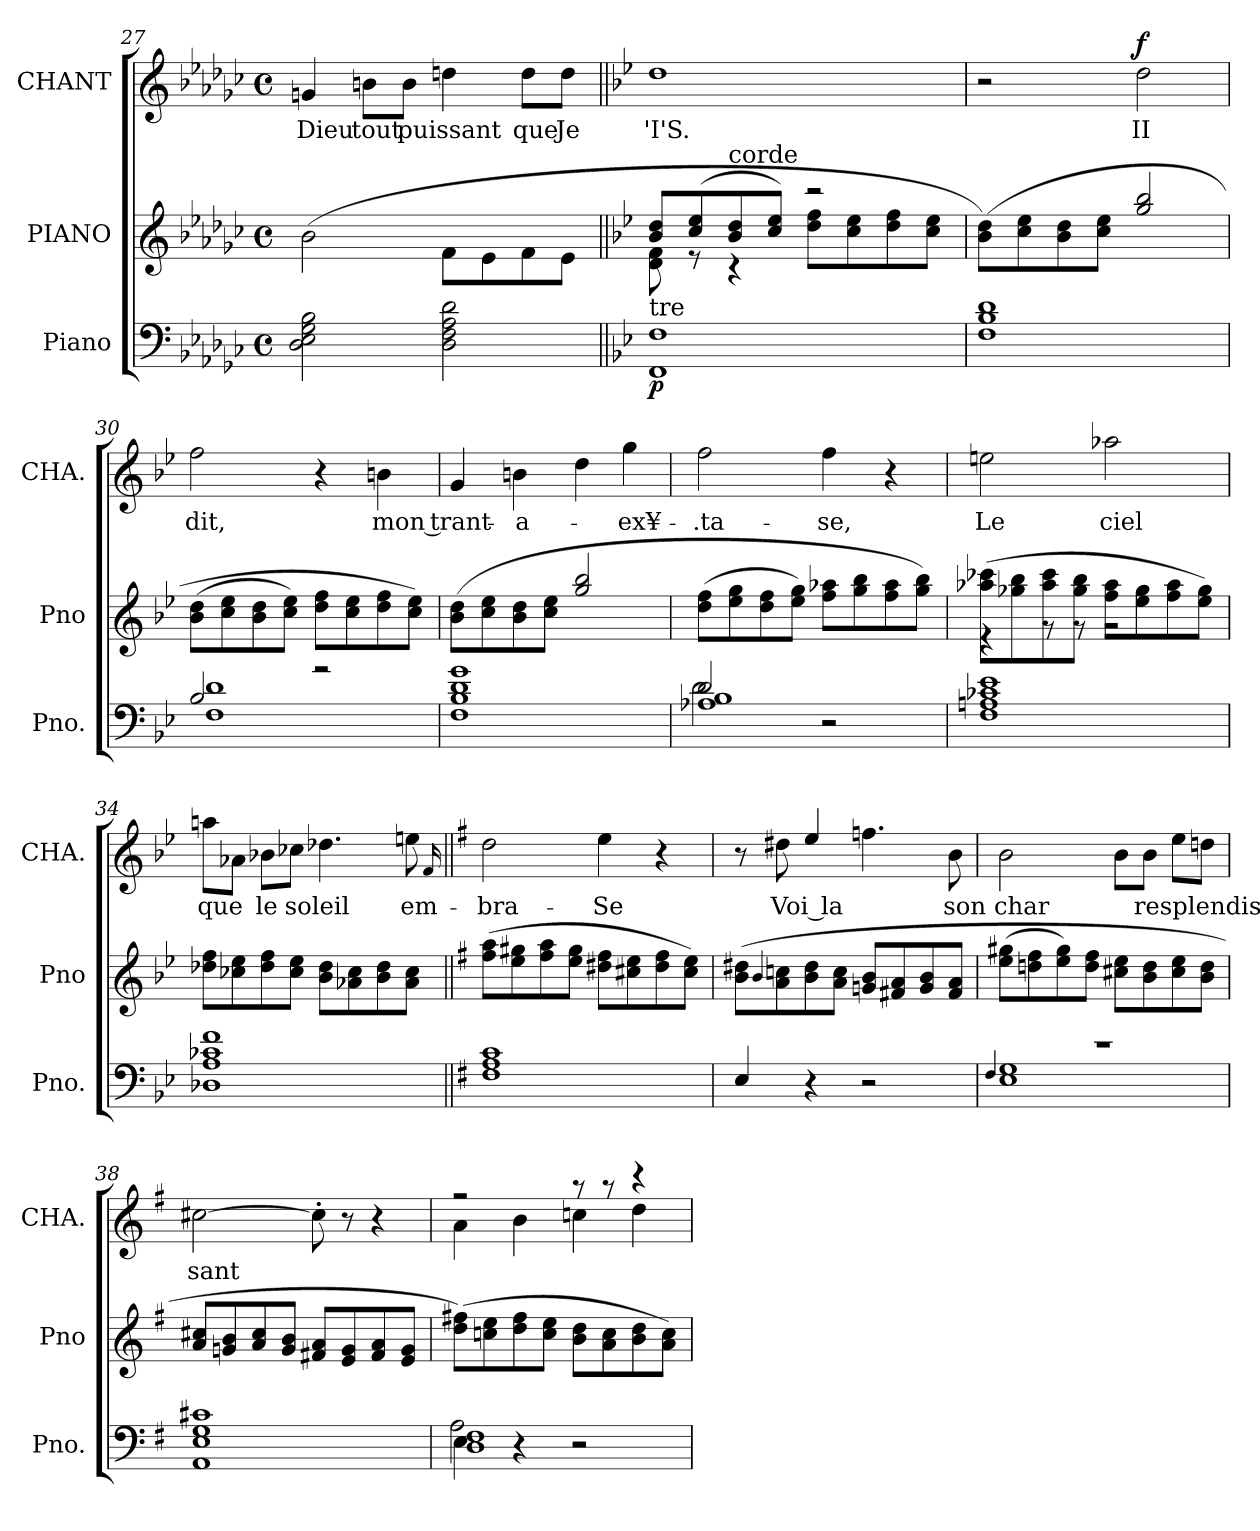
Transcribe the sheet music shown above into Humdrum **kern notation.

**kern	**dynam	**kern	**kern	**text	**dynam
*part3	*part3	*part2	*part1	*part1	*part1
*staff3	*staff3	*staff2	*staff1	*staff1	*staff1
*I"Piano	*	*I"PIANO	*I"CHANT	*	*
*I'Pno.	*	*I'Pno	*I'CHA.	*	*
*clefF4	*	*clefG2	*clefG2	*	*
*k[b-e-a-d-g-c-]	*	*k[b-e-a-d-g-c-]	*k[b-e-a-d-g-c-]	*	*
*M4/4	*	*M4/4	*M4/4	*	*
*met(c)	*	*met(c)	*met(c)	*	*
=27	=27	=27	=27	=27	=27
2D-\ 2E-\ 2G-\ 2B-\	.	(2b-\	4g/	Dieu	.
.	.	.	8b\L	tout	.
.	.	.	8b\J	puissant	.
2D-\ 2F\ 2A-\ 2d-\	.	8f\L	4dd\	.	.
.	.	8e-\	.	.	.
.	.	8f\	8dd\L	que	.
.	.	8e-\J	8dd\J	Je	.
!!LO:LB:g=z
=28||	=28||	=28||	=28||	=28||	=28||
*k[b-e-]	*	*k[b-e-]	*k[b-e-]	*	*
*	*	*^	*	*	*
!LO:TX:t=tre	!	!	!	!	!	!
1FF/ 1F/	p	8b-/ 8dd/L	8d\ 8f\	1dd/	'I'S.	.
.	.	(8cc/ 8ee-/	8r	.	.	.
!	!	!LO:TX:t=corde	!	!	!	!
.	.	8b-/ 8dd/	4r	.	.	.
.	.	8cc/ 8ee-/J)	.	.	.	.
.	.	2r	8dd\ 8ff\L	.	.	.
.	.	.	8cc\ 8ee-\	.	.	.
.	.	.	8dd\ 8ff\	.	.	.
.	.	.	8cc\ 8ee-\J	.	.	.
*	*	*v	*v	*	*	*
=29	=29	=29	=29	=29	=29
1F/ 1B-/ 1d/	.	(8b-\ 8dd\L)	2r	.	.
.	.	8cc\ 8ee-\	.	.	.
.	.	8b-\ 8dd\	.	.	.
.	.	8cc\ 8ee-\J	.	.	.
.	.	2gg/ 2bb-/	2dd\	II	f
=30	=30	=30	=30	=30	=30
*^	*	*	*	*	*
2B-/	1F/ 1d/	.	(8b-\ 8dd\L	2ff\	dit,	.
.	.	.	8cc\ 8ee-\	.	.	.
.	.	.	8b-\ 8dd\	.	.	.
.	.	.	8cc\ 8ee-\J)	.	.	.
2r	.	.	8dd\ 8ff\L	4r	.	.
.	.	.	8cc\ 8ee-\	.	.	.
.	.	.	8dd\ 8ff\	4b\	mon trant-	.
.	.	.	8cc\ 8ee-\J)	.	.	.
*v	*v	*	*	*	*	*
=31	=31	=31	=31	=31	=31
1F/ 1B-/ 1d/ 1g/	.	(8b-\ 8dd\L	4g/	.	.
.	.	8cc\ 8ee-\	.	.	.
.	.	8b-\ 8dd\	4b\	a-	.
.	.	8cc\ 8ee-\J	.	.	.
.	.	2gg/ 2bb-/	4dd\	.	.
.	.	.	4gg\	ex¥-	.
!!LO:PB:g=z
=32	=32	=32	=32	=32	=32
*^	*	*	*	*	*
*	*^	*	*	*	*	*
2d/	1A-X/ 1B-/	2d\	.	(8dd\ 8ff\L	2ff\	-.ta-	.
.	.	.	.	8ee-\ 8gg\	.	.	.
.	.	.	.	8dd\ 8ff\	.	.	.
.	.	.	.	8ee-\ 8gg\J)	.	.	.
2r	.	2r	.	8ff\ 8aa-X\L	4ff\	se,	.
.	.	.	.	8gg\ 8bb-\	.	.	.
.	.	.	.	8ff\ 8aa-\	4r	.	.
.	.	.	.	8gg\ 8bb-\J)	.	.	.
*v	*v	*v	*	*	*	*	*
=33	=33	=33	=33	=33	=33
*	*	*^	*	*	*
1F/ 1An/ 1c-X/ 1e-/	.	(8aa-X\ 8ccc-X\L	4r	2ee\	Le	.
.	.	8gg-X\ 8bb-\	.	.	.	.
.	.	8aa-\ 8ccc-\	8r	.	.	.
.	.	8gg-\ 8bb-\J	8r	.	.	.
.	.	8ff\ 8aa-\L	2r	2aa-X\	ciel	.
.	.	8ee-\ 8gg-\	.	.	.	.
.	.	8ff\ 8aa-\	.	.	.	.
.	.	8ee-\ 8gg-\J)	.	.	.	.
*	*	*v	*v	*	*	*
=34	=34	=34	=34	=34	=34
1D-X/ 1A/ 1c-X/ 1f/	.	8dd-X\ 8ff\L	8aan\L	que	.
.	.	8cc-X\ 8ee-\	8a-X\J	.	.
.	.	8dd-\ 8ff\	8b-X\L	le	.
.	.	8cc-\ 8ee-\J	8cc-X\J	soleil	.
.	.	8b-\ 8dd-\L	4.dd-X\	.	.
.	.	8a-X\ 8cc-\	.	.	.
.	.	8b-\ 8dd-\	.	.	.
.	.	8a-\ 8cc-\J	8ee\	em-	.
.	.	.	16qqf/	.	.
=35||	=35||	=35||	=35||	=35||	=35||
*k[f#]	*	*k[f#]	*k[f#]	*	*
1F#/ 1A/ 1c/	.	(8ff#\ 8aa\L	2dd\	bra-	.
.	.	8ee\ 8gg#X\	.	.	.
.	.	8ff#\ 8aa\	.	.	.
.	.	8ee\ 8gg#\J	.	.	.
.	.	8dd#X\ 8ff#\L	4ee\	Se	.
.	.	8cc#X\ 8ee\	.	.	.
.	.	8dd#\ 8ff#\	4r	.	.
.	.	8cc#\ 8ee\J)	.	.	.
!!LO:LB:g=z
=36	=36	=36	=36	=36	=36
4E/	.	(8b\ 8dd#X\L	8r	.	.
.	.	4qqb/	.	.	.
.	.	8a\ 8ccn\	8dd#X\	Voi la	.
4r	.	8b\ 8dd#\	4ee/	.	.
.	.	8a\ 8cc\J	.	.	.
2r	.	8gn/ 8b/L	4.ff\	.	.
.	.	8f#X/ 8a/	.	.	.
.	.	8g/ 8b/	.	.	.
.	.	8f#/ 8a/J	8b\	son	.
=37	=37	=37	=37	=37	=37
*^	*	*	*	*	*
.	4qqF#/	.	.	.	.	.
1r	1E/ 1G/	.	(8ee\ 8gg#X\L	2b\	char	.
.	.	.	8ddn\ 8ff#\	.	.	.
.	.	.	8ee\ 8gg#\)	.	.	.
.	.	.	8dd\ 8ff#\J	.	.	.
.	.	.	8cc#X\ 8ee\L	8b\L	.	.
.	.	.	8b\ 8dd\	8b\J	resplendis	.
.	.	.	8cc#\ 8ee\	8ee\L	.	.
.	.	.	8b\ 8dd\J	8ddn\J	.	.
*v	*v	*	*	*	*	*
=38	=38	=38	=38	=38	=38
1AA/ 1E/ 1G/ 1c#X/	.	8a/ 8cc#X/L	[2cc#X\	sant	.
.	.	8gn/ 8b/	.	.	.
.	.	8a/ 8cc#/	.	.	.
.	.	8g/ 8b/J	.	.	.
.	.	8f#X/ 8a/L	8cc#'\]	.	.
.	.	8e/ 8g/	8r	.	.
.	.	8f#/ 8a/	4r	.	.
.	.	8e/ 8g/J	.	.	.
=39	=39	=39	=39	=39	=39
*^	*	*	*^	*	*
*	*^	*	*	*	*	*	*
4E\	1D/ 1F#/	2A\	.	(8dd\ 8ff#X\L)	2r	4a\	.	dim.
.	.	.	.	8ccn\ 8ee\	.	.	.	.
4r	.	.	.	8dd\ 8ff#\	.	4b\	.	.
.	.	.	.	8cc\ 8ee\J	.	.	.	.
2r	.	2r	.	8b\ 8dd\L	8r	4ccn\	.	.
.	.	.	.	8a\ 8cc\	8r	.	.	.
.	.	.	.	8b\ 8dd\	4r	4dd\	.	.
.	.	.	.	8a\ 8cc\J)	.	.	.	.
*v	*v	*v	*	*	*v	*v	*	*
=	=	=	=	=	=
*-	*-	*-	*-	*-	*-
